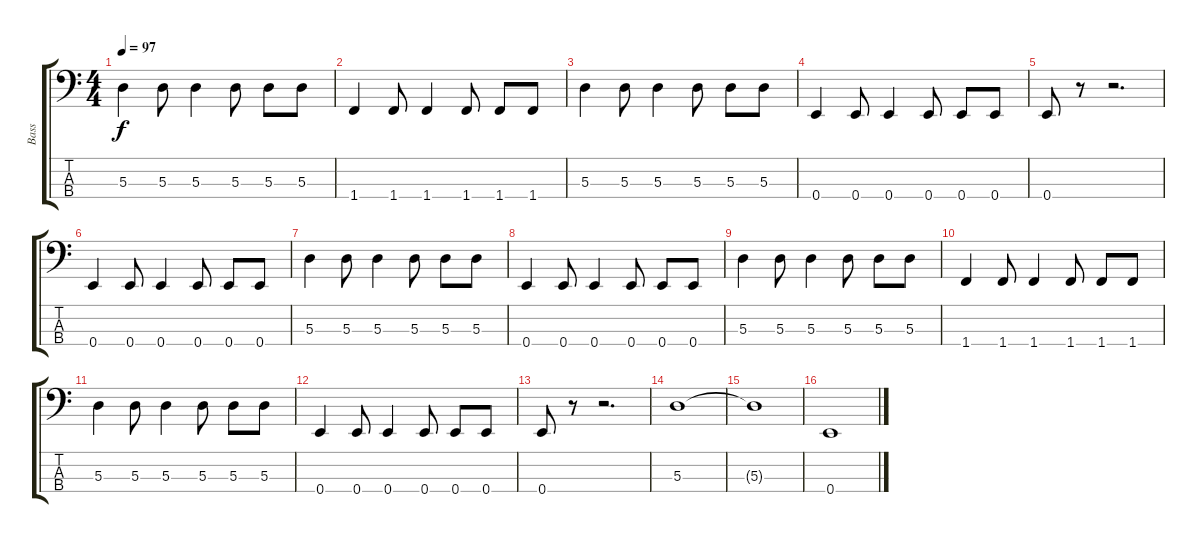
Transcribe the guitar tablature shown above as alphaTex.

\track ("Bass" "Bass") {instrument electricbassfinger}
\staff {score tabs}
\tuning (G2 D2 A1 E1) {hide}
\ts (4 4)
\tempo 97
\clef f4
\ks c
5.3.4{dy f} 5.3.8 5.3.4 5.3.8 5.3.8 5.3.8 |
1.4.4 1.4.8 1.4.4 1.4.8 1.4.8 1.4.8 |
5.3.4 5.3.8 5.3.4 5.3.8 5.3.8 5.3.8 |
0.4.4 0.4.8 0.4.4 0.4.8 0.4.8 0.4.8 |
0.4.8 r.8 r.2{d} |
0.4.4 0.4.8 0.4.4 0.4.8 0.4.8 0.4.8 |
5.3.4 5.3.8 5.3.4 5.3.8 5.3.8 5.3.8 |
0.4.4 0.4.8 0.4.4 0.4.8 0.4.8 0.4.8 |
5.3.4 5.3.8 5.3.4 5.3.8 5.3.8 5.3.8 |
1.4.4 1.4.8 1.4.4 1.4.8 1.4.8 1.4.8 |
5.3.4 5.3.8 5.3.4 5.3.8 5.3.8 5.3.8 |
0.4.4 0.4.8 0.4.4 0.4.8 0.4.8 0.4.8 |
0.4.8 r.8 r.2{d} |
5.3.1 |
5.3{t}.1 |
0.4.1
